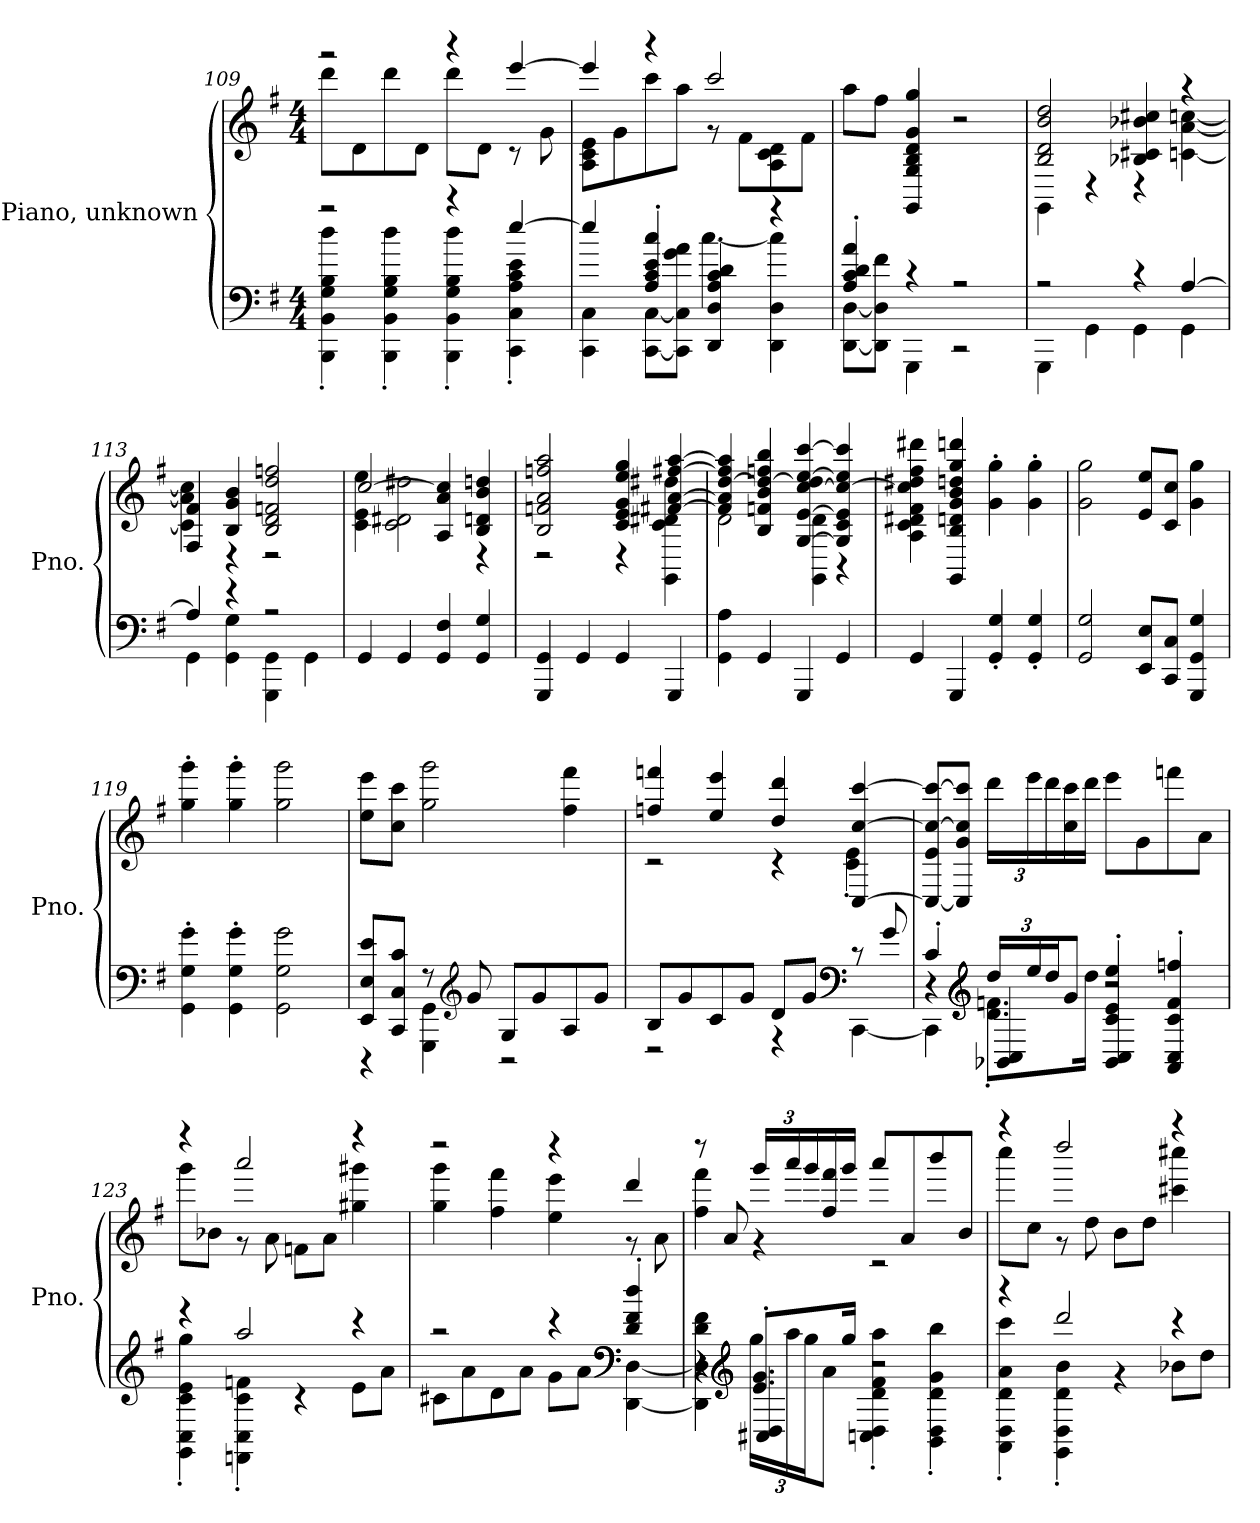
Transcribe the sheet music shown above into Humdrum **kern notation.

**kern	**kern
*part1	*part1
*staff2	*staff1
*I"Piano, unknown	*
*I'Pno.	*
*clefF4	*clefG2
*k[f#]	*k[f#]
*M4/4	*M4/4
=109	=109
*^	*^
2r	4BBB\' 4BB\' 4G\' 4B\' 4dd\'	2r	8ddd\L
.	.	.	8d\
.	4BBB\' 4BB\' 4G\' 4B\' 4dd\'	.	8ddd\
.	.	.	8d\J
4r	4BBB\' 4BB\' 4G\' 4B\' 4dd\'	4r	8ddd\L
.	.	.	8d\J
[4ee/	4CC\' 4C\' 4A\' 4c\' 4e\'	[4eee/	8r
.	.	.	8g\
!!LO:LB:g=z	!!
=110	=110	=110	=110
4ee/]	4CC\ 4C\	4eee/]	8A\ 8c\ 8e\L
.	.	.	8g\
4A/' 4c/' 4e/' 4cc/'	[8CC\ [8C\L	4r	8ccc\
.	8CC\] 8C\] 8g\ 8a\J	.	8aa\J
4DD/' 4D/' 4A/' 4c/' 4d/'	[4cc\	2ccc/	8r
.	.	.	8f#\L
4r	4DD\ 4D\ 4cc\]	.	8A\ 8c\ 8d\
.	.	.	8f#\J
*	*	*v	*v
=111	=111	=111
4A/' 4c/' 4d/' 4a/'	[8DD\ [8D\L	8aa\L
.	8DD\] 8D\] 8f#\J	8ff#\J
4r	4GGG\	4GG/ 4G/ 4B/ 4d/ 4g/ 4gg/
2r	2r	2r
=112	=112	=112
*	*	*^
2r	4GGG\	2B/ 2d/ 2b/ 2dd/	4GG\
.	4GG\	.	4r
4r	4GG\	4B-X/ 4c#X/ 4b-X/ 4cc#X/	4r
[4A/	4GG\	4r	[4cn\ [4a\ [4ccn\
=113	=113	=113	=113
4A/]	4GG\	4F#/ 4f#/	4c\] 4a\] 4cc\]
4r	4GG\ 4G\	4B/ 4g/ 4b/	4r
2r	4GGG\ 4GG\	2B/ 2d/ 2fn/ 2dd/ 2ffn/	2r
.	4GG\	.	.
*v	*v	*	*
=114	=114	=114
4GG/	[2cc/	4c\ 4e\ 4ee\
4GG/	.	2c\ 2d#X\ 2dd#X\
4GG/ 4F#/	4A/ 4a/ 4cc/]	.
4GG/ 4G/	4B/ 4dn/ 4b/ 4ddn/	4r
!!LO:LB:g=z	!!
=115	=115	=115
4GGG/ 4GG/	2B/ 2fn/ 2a/ 2ffn/ 2aa/	2r
4GG/	.	.
4GG/	4c/ 4e/ 4g/ 4ee/ 4gg/	4r
4GGG/	[4f#X/ [4a/ [4ff#X/ [4aa/	4GG\ 4c\ 4d#X\ 4dd#X\
=116	=116	=116
4GG\ 4A\	4f#/] 4a/] [4dd/ 4ff#/] 4aa/]	2d\
4GG/	4B/ 4fn/ 4b/ 4dd/_ 4ffn/ 4bb/	.
4GGG/	[4G/ [4e/ [4cc/ 4dd/] [4ee/ [4ccc/	4GG\ 4d\
4GG/	4G/] 4c/ 4e/] 4cc/_ 4ee/] 4ccc/]	4r
*	*v	*v
=117	=117
4GG/	4A\ 4c\ 4d#X\ 4f#\ 4cc\] 4dd#X\ 4ff#\ 4ddd#X\
4GGG/	4GG/ 4B/ 4dn/ 4g/ 4b/ 4ddn/ 4gg/ 4dddn/
4GG/' 4G/'	4g\' 4gg\'
4GG/' 4G/'	4g\' 4gg\'
=118	=118
2GG/ 2G/	2g\ 2gg\
8EE/ 8E/L	8e/ 8ee/L
8CC/ 8C/J	8c/ 8cc/J
4GGG/ 4GG/ 4G/	4g\ 4gg\
=119	=119
4GG\' 4G\' 4g\'	4gg\' 4ggg\'
4GG\' 4G\' 4g\'	4gg\' 4ggg\'
2GG\ 2G\ 2g\	2gg\ 2ggg\
=120	=120
*^	*
8EE/ 8E/ 8e/L	4r	8ee\ 8eee\L
8CC/ 8C/ 8c/J	.	8cc\ 8ccc\J
8r	4GGG\ 4GG\	2gg\ 2ggg\
*clefG2	*	*
8g/	.	.
8G/L	2r	.
8g/	.	.
8A/	.	4ff#\ 4fff#\
8g/J	.	.
!!LO:LB:g=z
=121	=121	=121
*	*	*^
8B/L	2r	4ffn/ 4fffn/	2r
8g/	.	.	.
8c/	.	4ee/ 4eee/	.
8g/J	.	.	.
8d/L	4r	4dd/ 4ddd/	4r
8g/J	.	.	.
*clefF4	*	*	*
8r	[4CC\	[4C/ [4cc/ [4ccc/	4c\' 4e\'
8g/	.	.	.
*	*	*v	*v
=122	=122	=122
*	*^	*
4c'/	4CC\]	4r	8C/_ 8e/ 8cc/_ 8ccc/_L
.	.	.	8C/] 8g/ 8cc/] 8ccc/]J
*clefG2	*	*	*
*Xbrackettup	*	*	*Xbrackettup
24dd/LL	8.d\' 8.fn\'L	4BB-X/ 4C/	24ddd\LL
24ee/	.	.	24eee\
24dd/J	.	.	24ddd\
8g/J	.	.	16cc\ 16ccc\
.	16dd\Jk	.	16ddd\JJ
4BB-/' 4C/' 4c/' 4e/' 4ee/'	2r	2r	8eee\L
.	.	.	8g\
4AA/' 4C/' 4c/' 4f/' 4ffn/'	.	.	8fffn\
.	.	.	8a\J
*	*v	*v	*
=123	=123	=123
*	*	*^
4r	4GG\' 4C\' 4c\' 4e\' 4gg\'	4r	8ggg\L
.	.	.	8b-X\J
2aa/	4FFn\' 4C\' 4c\' 4fn\'	2aaa/	8r
.	.	.	8a\
.	4r	.	8fn\L
.	.	.	8a\J
4r	8e\L	4r	4gg#X\ 4ggg#X\
.	8a\J	.	.
!!LO:LB:g=z	!!
=124	=124	=124	=124
2r	8c#X\L	2r	4gg\ 4ggg\
.	8a\	.	.
.	8d\	.	4ff#\ 4fff#\
.	8a\J	.	.
4r	8g\L	4r	4ee\ 4eee\
.	8a\J	.	.
*clefF4	*	*	*
4d/' 4f#/' 4dd/'	[4DD\ [4D\	4ddd/	8r
.	.	.	8a\
=125	=125	=125	=125
*	*^	*	*
4r	4DD\] 4D\] 4d\ 4f#\	4r	8r	4ff#\ 4fff#\
.	.	.	8a/	.
*clefG2	*	*	*	*
8.e/' 8.g/'L	24gg\LL	4C#X/ 4D/	24ggg/LL	4r
.	24aa\	.	24aaa/	.
.	24gg\J	.	24ggg/	.
.	8a\J	.	16ff#/ 16fff#/	.
16gg/Jk	.	.	16ggg/JJ	.
2r	4Cn\' 4D\' 4d\' 4f#\' 4aa\'	2r	8aaa/L	2r
.	.	.	8a/	.
.	4BB\' 4D\' 4d\' 4g\' 4bb\'	.	8bbb/	.
.	.	.	8b/J	.
*	*v	*v	*	*
=126	=126	=126	=126
4r	4AA\' 4D\' 4d\' 4a\' 4ccc\'	4r	8cccc\L
.	.	.	8cc\J
2ddd/	4GG\' 4D\' 4d\' 4b\'	2dddd/	8r
.	.	.	8dd\
.	4r	.	8b\L
.	.	.	8dd\J
4r	8b-X\L	4r	4ccc#X\ 4cccc#X\
.	8dd\J	.	.
*v	*v	*	*
*	*v	*v
=	=
*-	*-
